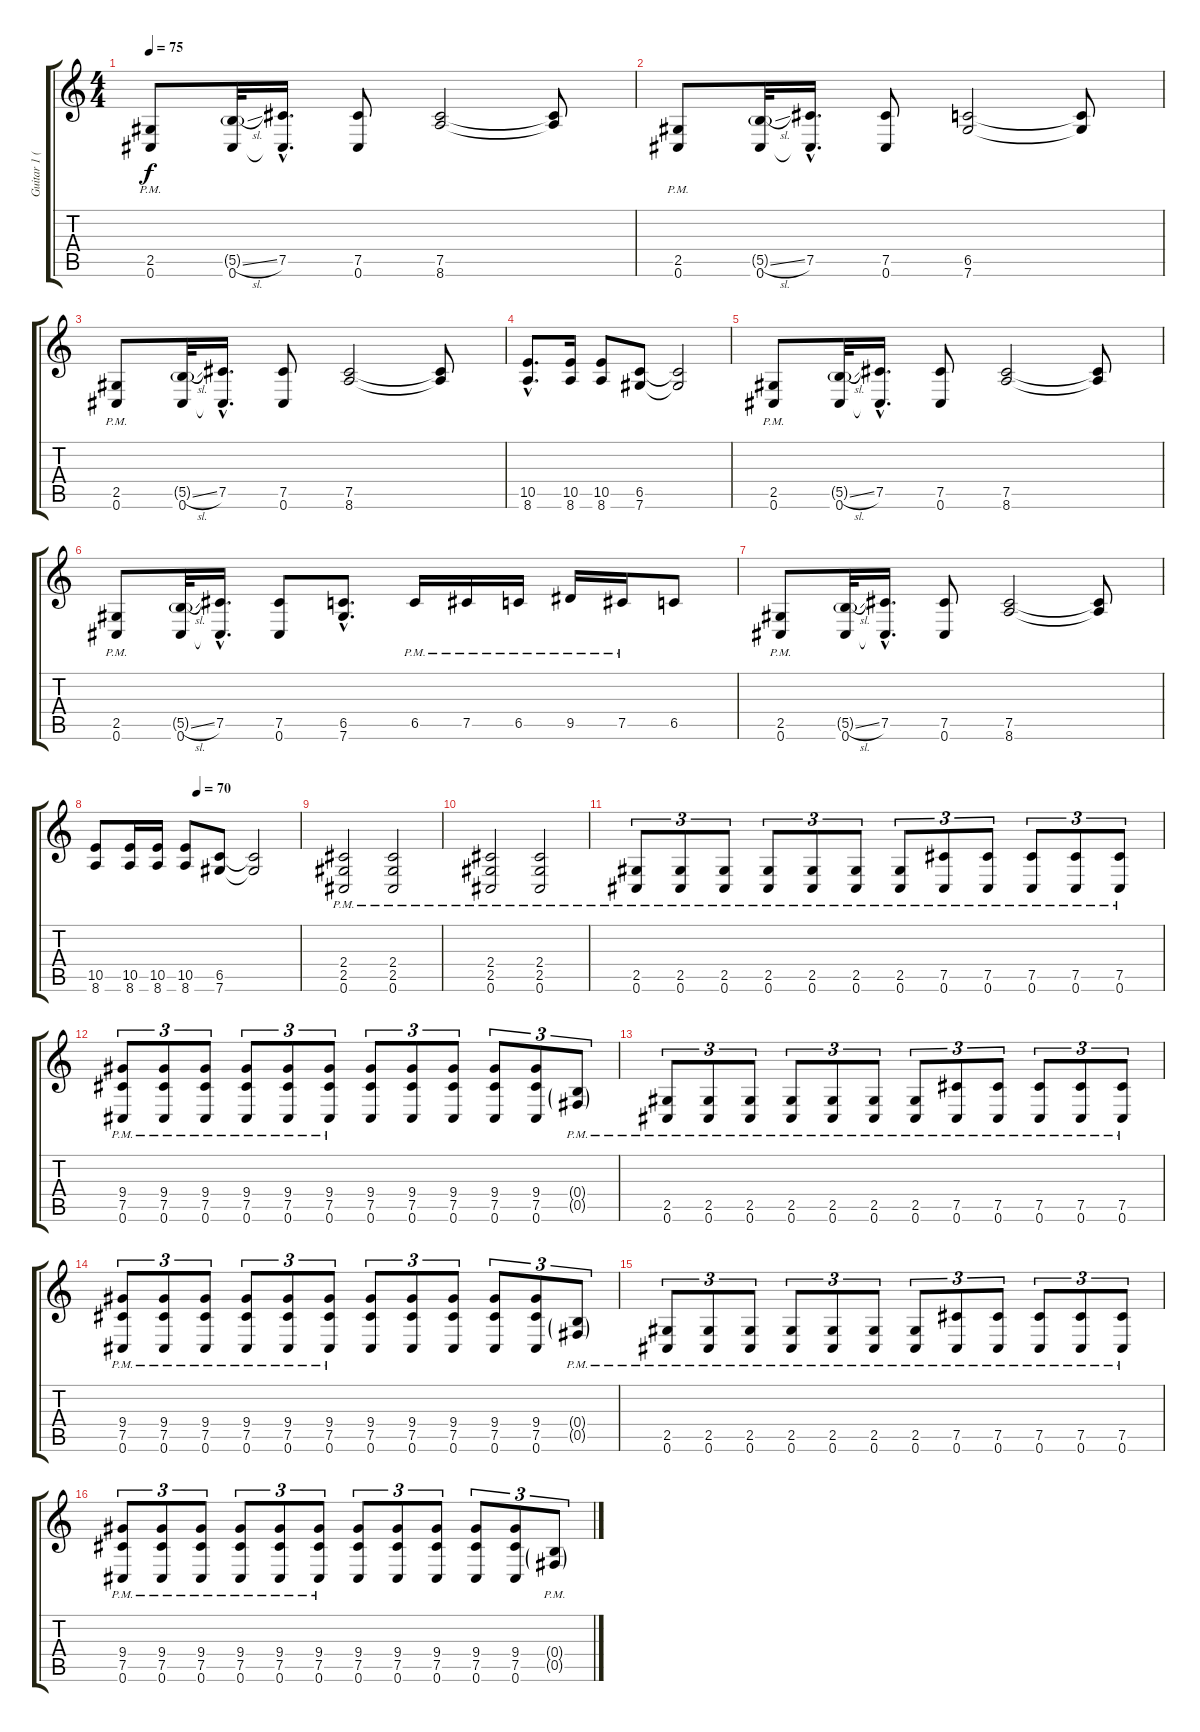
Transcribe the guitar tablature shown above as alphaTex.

\track ("Guitar 1 (Distortion)" "Guitar 1 (") {instrument distortionguitar}
\staff {score tabs}
\tuning (Db4 Ab3 E3 B2 Gb2 Db2) {hide}
\ts (4 4)
\tempo 75
\clef g2
\ks c
(2.5{pm} 0.6{pm}).8{dy f} (5.5{sl g} 0.6).32 (7.5{hac} 0.6{hac t}).16{d} (7.5 0.6).8 (7.5 8.6).2 (7.5{t} 8.6{t}).8 |
(2.5{pm} 0.6{pm}).8 (5.5{sl g} 0.6).32 (7.5{hac} 0.6{hac t}).16{d} (7.5 0.6).8 (6.5 7.6).2 (6.5{t} 7.6{t}).8 |
(2.5{pm} 0.6{pm}).8 (5.5{sl g} 0.6).32 (7.5{hac} 0.6{hac t}).16{d} (7.5 0.6).8 (7.5 8.6).2 (7.5{t} 8.6{t}).8 |
(10.5{hac} 8.6{hac}).8{d} (10.5 8.6).16 (10.5 8.6).8 (6.5 7.6).8 (6.5{t} 7.6{t}).2 |
(2.5{pm} 0.6{pm}).8 (5.5{sl g} 0.6).32 (7.5{hac} 0.6{hac t}).16{d} (7.5 0.6).8 (7.5 8.6).2 (7.5{t} 8.6{t}).8 |
(2.5{pm} 0.6{pm}).8 (5.5{sl g} 0.6).32 (7.5{hac} 0.6{hac t}).16{d} (7.5 0.6).8 (6.5{hac} 7.6{hac}).8{d} 6.5{pm}.16 7.5{pm}.16 6.5{pm}.16 9.5{pm}.16 7.5{pm}.16 6.5.8 |
(2.5{pm} 0.6{pm}).8 (5.5{sl g} 0.6).32 (7.5{hac} 0.6{hac t}).16{d} (7.5 0.6).8 (7.5 8.6).2 (7.5{t} 8.6{t}).8 |
\tempo (70 0.5)
(10.5 8.6).8 (10.5 8.6).16 (10.5 8.6).16 (10.5 8.6).8 (6.5 7.6).8 (6.5{t} 7.6{t}).2 |
(2.4{pm} 2.5{pm} 0.6{pm}).2 (2.4{pm} 2.5{pm} 0.6{pm}).2 |
(2.4{pm} 2.5{pm} 0.6{pm}).2 (2.4{pm} 2.5{pm} 0.6{pm}).2 |
(2.5{pm} 0.6{pm}).8{tu (3 2)} (2.5{pm} 0.6{pm}).8{tu (3 2)} (2.5{pm} 0.6{pm}).8{tu (3 2)} (2.5{pm} 0.6{pm}).8{tu (3 2)} (2.5{pm} 0.6{pm}).8{tu (3 2)} (2.5{pm} 0.6{pm}).8{tu (3 2)} (2.5{pm} 0.6{pm}).8{tu (3 2)} (7.5{pm} 0.6{pm}).8{tu (3 2)} (7.5{pm} 0.6{pm}).8{tu (3 2)} (7.5{pm} 0.6{pm}).8{tu (3 2)} (7.5{pm} 0.6{pm}).8{tu (3 2)} (7.5{pm} 0.6{pm}).8{tu (3 2)} |
(9.4{pm} 7.5{pm} 0.6{pm}).8{tu (3 2)} (9.4{pm} 7.5{pm} 0.6{pm}).8{tu (3 2)} (9.4{pm} 7.5{pm} 0.6{pm}).8{tu (3 2)} (9.4{pm} 7.5{pm} 0.6{pm}).8{tu (3 2)} (9.4{pm} 7.5{pm} 0.6{pm}).8{tu (3 2)} (9.4{pm} 7.5{pm} 0.6{pm}).8{tu (3 2)} (9.4 7.5 0.6).8{tu (3 2)} (9.4 7.5 0.6).8{tu (3 2)} (9.4 7.5 0.6).8{tu (3 2)} (9.4 7.5 0.6).8{tu (3 2)} (9.4 7.5 0.6).8{tu (3 2)} (0.4{g pm} 0.5{g pm}).8{tu (3 2)} |
(2.5{pm} 0.6{pm}).8{tu (3 2)} (2.5{pm} 0.6{pm}).8{tu (3 2)} (2.5{pm} 0.6{pm}).8{tu (3 2)} (2.5{pm} 0.6{pm}).8{tu (3 2)} (2.5{pm} 0.6{pm}).8{tu (3 2)} (2.5{pm} 0.6{pm}).8{tu (3 2)} (2.5{pm} 0.6{pm}).8{tu (3 2)} (7.5{pm} 0.6{pm}).8{tu (3 2)} (7.5{pm} 0.6{pm}).8{tu (3 2)} (7.5{pm} 0.6{pm}).8{tu (3 2)} (7.5{pm} 0.6{pm}).8{tu (3 2)} (7.5{pm} 0.6{pm}).8{tu (3 2)} |
(9.4{pm} 7.5{pm} 0.6{pm}).8{tu (3 2)} (9.4{pm} 7.5{pm} 0.6{pm}).8{tu (3 2)} (9.4{pm} 7.5{pm} 0.6{pm}).8{tu (3 2)} (9.4{pm} 7.5{pm} 0.6{pm}).8{tu (3 2)} (9.4{pm} 7.5{pm} 0.6{pm}).8{tu (3 2)} (9.4{pm} 7.5{pm} 0.6{pm}).8{tu (3 2)} (9.4 7.5 0.6).8{tu (3 2)} (9.4 7.5 0.6).8{tu (3 2)} (9.4 7.5 0.6).8{tu (3 2)} (9.4 7.5 0.6).8{tu (3 2)} (9.4 7.5 0.6).8{tu (3 2)} (0.4{g pm} 0.5{g pm}).8{tu (3 2)} |
(2.5{pm} 0.6{pm}).8{tu (3 2)} (2.5{pm} 0.6{pm}).8{tu (3 2)} (2.5{pm} 0.6{pm}).8{tu (3 2)} (2.5{pm} 0.6{pm}).8{tu (3 2)} (2.5{pm} 0.6{pm}).8{tu (3 2)} (2.5{pm} 0.6{pm}).8{tu (3 2)} (2.5{pm} 0.6{pm}).8{tu (3 2)} (7.5{pm} 0.6{pm}).8{tu (3 2)} (7.5{pm} 0.6{pm}).8{tu (3 2)} (7.5{pm} 0.6{pm}).8{tu (3 2)} (7.5{pm} 0.6{pm}).8{tu (3 2)} (7.5{pm} 0.6{pm}).8{tu (3 2)} |
(9.4{pm} 7.5{pm} 0.6{pm}).8{tu (3 2)} (9.4{pm} 7.5{pm} 0.6{pm}).8{tu (3 2)} (9.4{pm} 7.5{pm} 0.6{pm}).8{tu (3 2)} (9.4{pm} 7.5{pm} 0.6{pm}).8{tu (3 2)} (9.4{pm} 7.5{pm} 0.6{pm}).8{tu (3 2)} (9.4{pm} 7.5{pm} 0.6{pm}).8{tu (3 2)} (9.4 7.5 0.6).8{tu (3 2)} (9.4 7.5 0.6).8{tu (3 2)} (9.4 7.5 0.6).8{tu (3 2)} (9.4 7.5 0.6).8{tu (3 2)} (9.4 7.5 0.6).8{tu (3 2)} (0.4{g pm} 0.5{g pm}).8{tu (3 2)}
